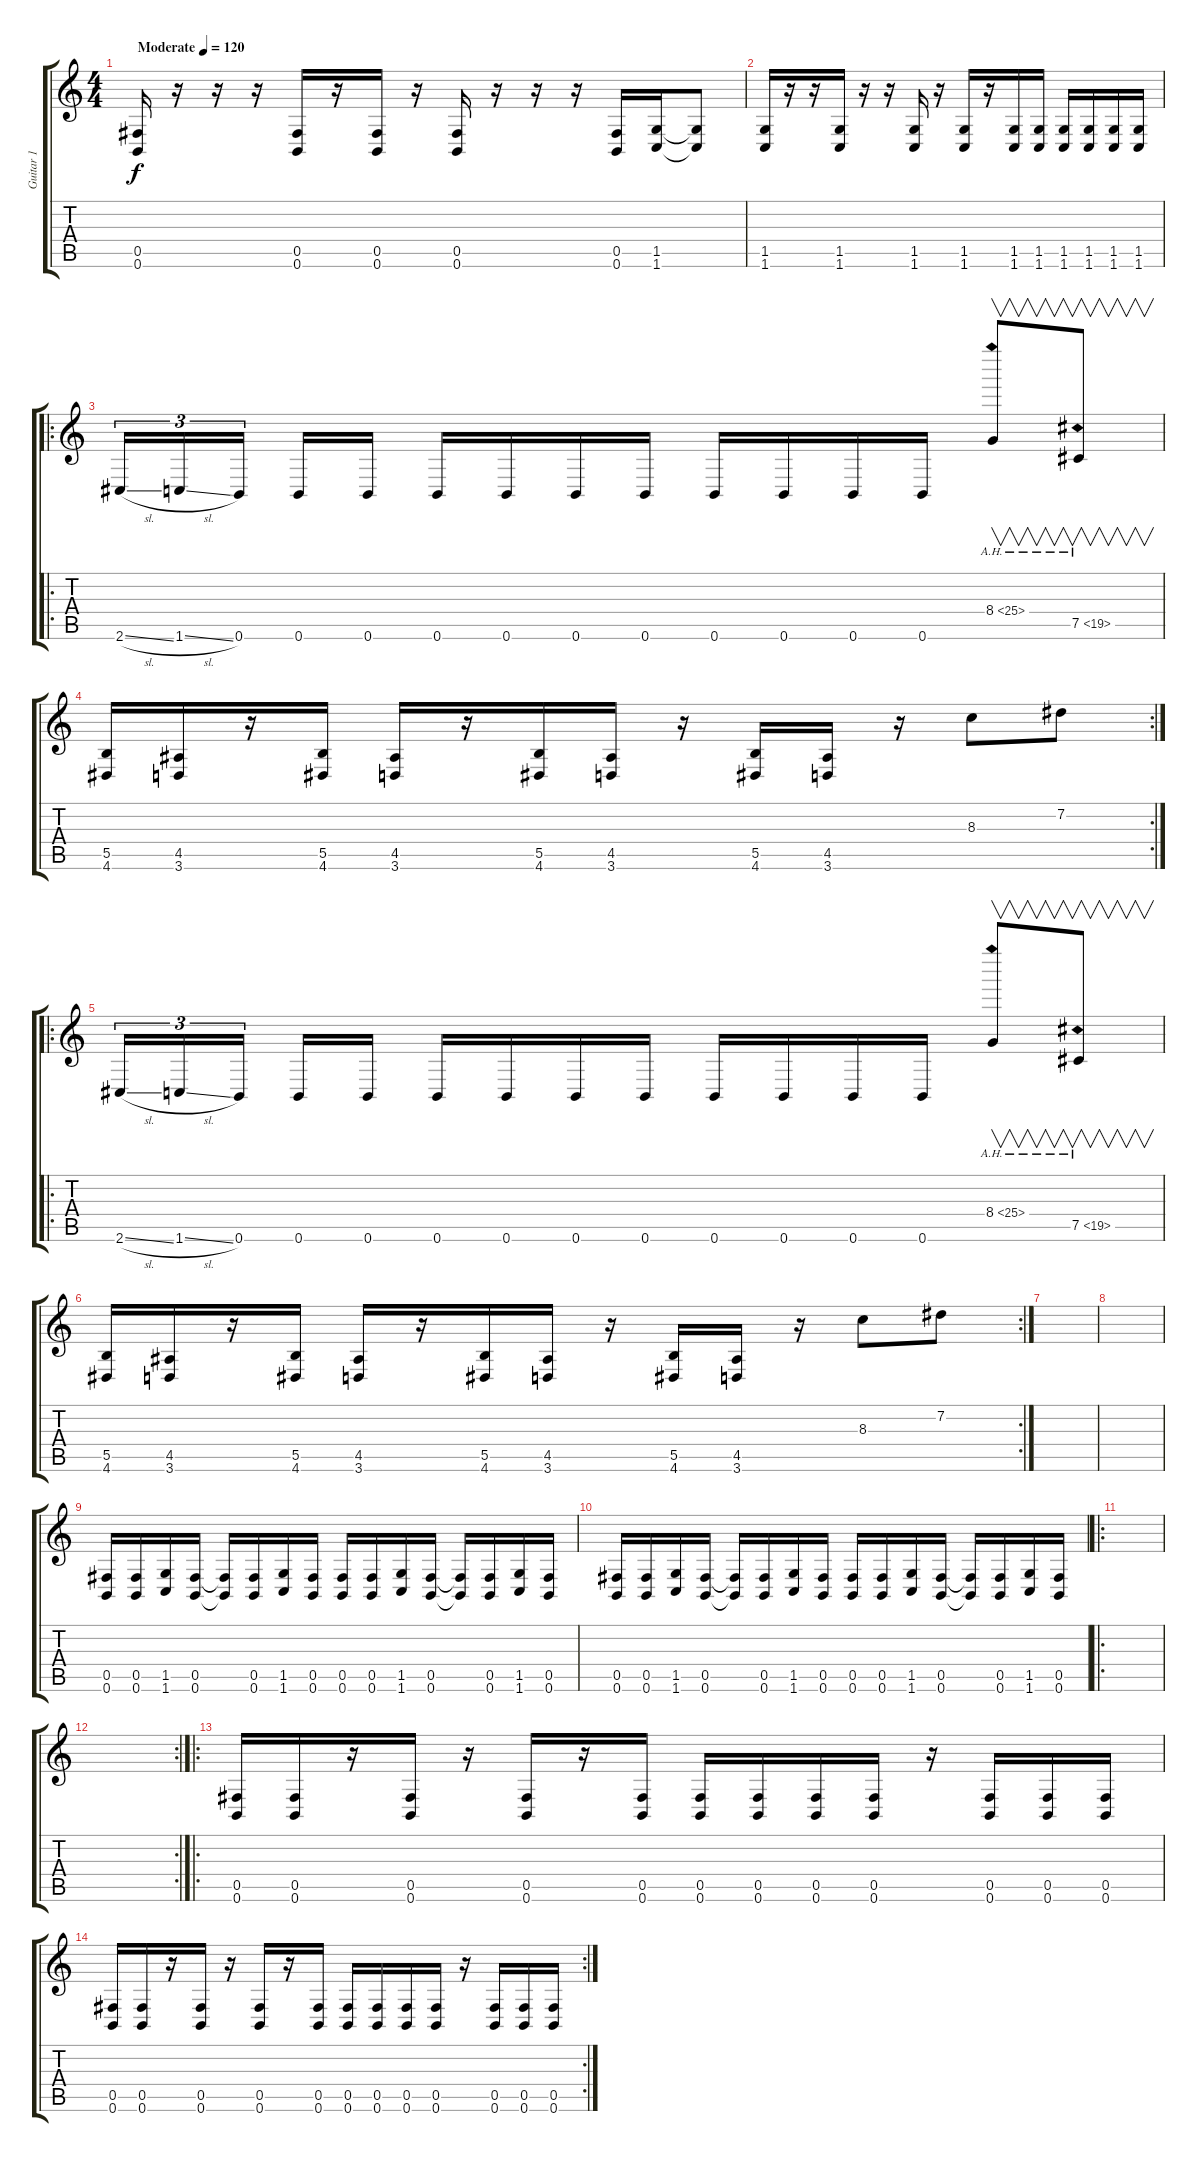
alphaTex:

\track ("Guitar 1" "Guitar 1") {instrument distortionguitar}
\staff {score tabs}
\tuning (Db4 Ab3 E3 B2 Gb2 B1) {hide}
\ts (4 4)
\tempo (120 "Moderate")
\clef g2
\ks c
(0.5 0.6).16{dy f instrument distortionguitar} r.16 r.16 r.16 (0.5 0.6).16 r.16 (0.5 0.6).16 r.16 (0.5 0.6).16 r.16 r.16 r.16 (0.5 0.6).16 (1.5 1.6).16 (1.5{t} 1.6{t}).8 |
(1.5 1.6).16 r.16 r.16 (1.5 1.6).16 r.16 r.16 (1.5 1.6).16 r.16 (1.5 1.6).16 r.16 (1.5 1.6).16 (1.5 1.6).16 (1.5 1.6).16 (1.5 1.6).16 (1.5 1.6).16 (1.5 1.6).16 |
\ro
2.6{sl}.16{tu (3 2)} 1.6{sl}.16{tu (3 2)} 0.6.16{tu (3 2) beam splitsecondary} 0.6.16 0.6.16 0.6.16 0.6.16 0.6.16 0.6.16 0.6.16 0.6.16 0.6.16 0.6.16 8.4{ah 17}.8{v} 7.5{ah 12}.8{v} |
\rc 2
(5.5 4.6).16 (4.5 3.6).16 r.16 (5.5 4.6).16 (4.5 3.6).16 r.16 (5.5 4.6).16 (4.5 3.6).16 r.16 (5.5 4.6).16 (4.5 3.6).16 r.16 8.3.8 7.2.8 |
\ro
2.6{sl}.16{tu (3 2)} 1.6{sl}.16{tu (3 2)} 0.6.16{tu (3 2) beam splitsecondary} 0.6.16 0.6.16 0.6.16 0.6.16 0.6.16 0.6.16 0.6.16 0.6.16 0.6.16 0.6.16 8.4{ah 17}.8{v} 7.5{ah 12}.8{v} |
\rc 2
(5.5 4.6).16 (4.5 3.6).16 r.16 (5.5 4.6).16 (4.5 3.6).16 r.16 (5.5 4.6).16 (4.5 3.6).16 r.16 (5.5 4.6).16 (4.5 3.6).16 r.16 8.3.8 7.2.8 |
|
|
(0.5 0.6).16 (0.5 0.6).16 (1.5 1.6).16 (0.5 0.6).16 (0.5{t} 0.6{t}).16 (0.5 0.6).16 (1.5 1.6).16 (0.5 0.6).16 (0.5 0.6).16 (0.5 0.6).16 (1.5 1.6).16 (0.5 0.6).16 (0.5{t} 0.6{t}).16 (0.5 0.6).16 (1.5 1.6).16 (0.5 0.6).16 |
(0.5 0.6).16 (0.5 0.6).16 (1.5 1.6).16 (0.5 0.6).16 (0.5{t} 0.6{t}).16 (0.5 0.6).16 (1.5 1.6).16 (0.5 0.6).16 (0.5 0.6).16 (0.5 0.6).16 (1.5 1.6).16 (0.5 0.6).16 (0.5{t} 0.6{t}).16 (0.5 0.6).16 (1.5 1.6).16 (0.5 0.6).16 |
\ro
|
\rc 2
|
\ro
(0.5 0.6).16 (0.5 0.6).16 r.16 (0.5 0.6).16 r.16 (0.5 0.6).16 r.16 (0.5 0.6).16 (0.5 0.6).16 (0.5 0.6).16 (0.5 0.6).16 (0.5 0.6).16 r.16 (0.5 0.6).16 (0.5 0.6).16 (0.5 0.6).16 |
\rc 2
(0.5 0.6).16 (0.5 0.6).16 r.16 (0.5 0.6).16 r.16 (0.5 0.6).16 r.16 (0.5 0.6).16 (0.5 0.6).16 (0.5 0.6).16 (0.5 0.6).16 (0.5 0.6).16 r.16 (0.5 0.6).16 (0.5 0.6).16 (0.5 0.6).16
